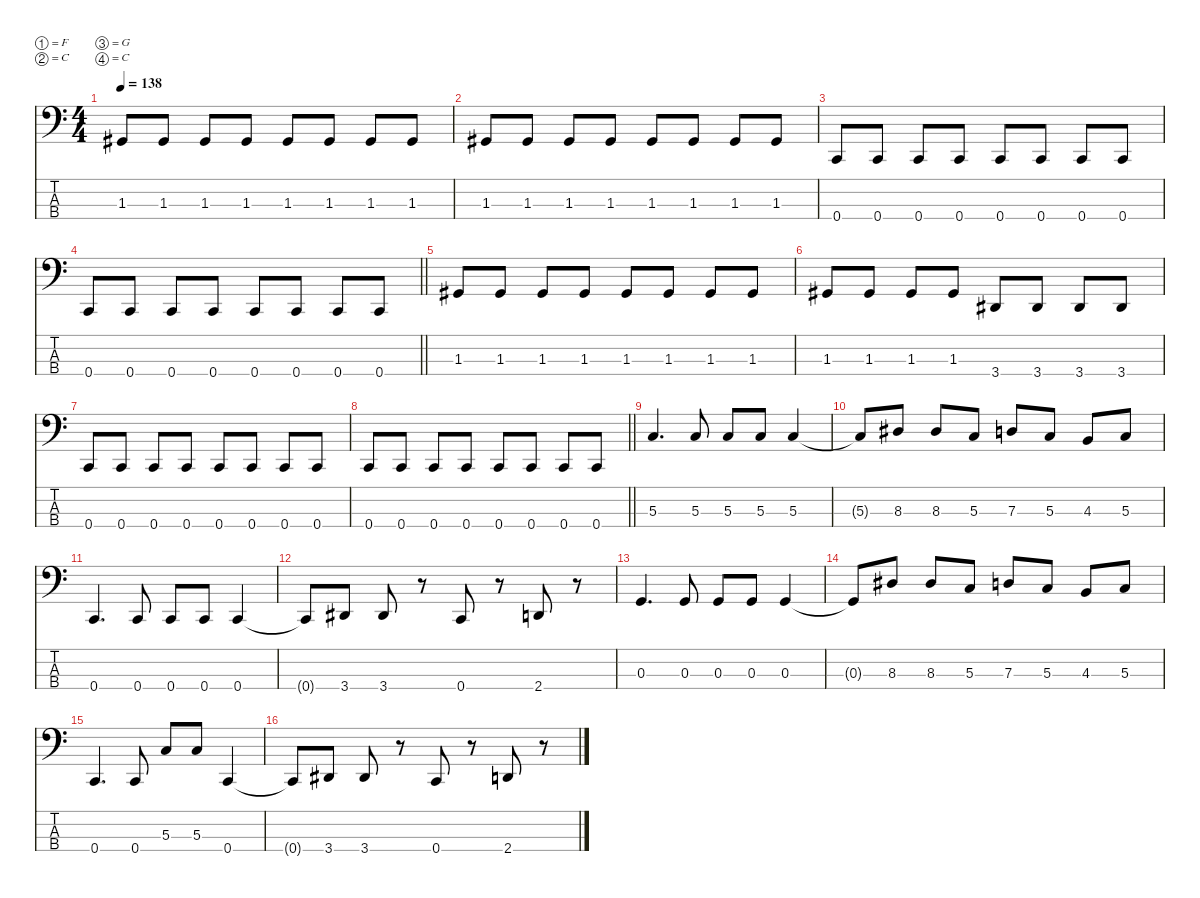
\defaultSystemsLayout 4
\hideDynamics
\bracketExtendMode nobrackets
\singleTrackTrackNamePolicy hidden
\multiTrackTrackNamePolicy hidden
\otherSystemsTrackNameOrientation horizontal
\track ("Bass" "el.bs.") {instrument electricbassfinger}
\staff {score tabs}
\tuning (F2 C2 G1 C1)
\ts (4 4)
\tempo 138
\clef f4
\ks c
1.3{acc #}.8{dy fff beam Up} 1.3{acc #}.8{beam Up} 1.3{acc #}.8{beam Up} 1.3{acc #}.8{beam Up} 1.3{acc #}.8{beam Up} 1.3{acc #}.8{beam Up} 1.3{acc #}.8{beam Up} 1.3{acc #}.8{beam Up} |
1.3{acc #}.8{beam Up} 1.3{acc #}.8{beam Up} 1.3{acc #}.8{beam Up} 1.3{acc #}.8{beam Up} 1.3{acc #}.8{beam Up} 1.3{acc #}.8{beam Up} 1.3{acc #}.8{beam Up} 1.3{acc #}.8{beam Up} |
0.4.8{beam Up} 0.4.8{beam Up} 0.4.8{beam Up} 0.4.8{beam Up} 0.4.8{beam Up} 0.4.8{beam Up} 0.4.8{beam Up} 0.4.8{beam Up} |
\barLineRight lightlight
0.4.8{beam Up} 0.4.8{beam Up} 0.4.8{beam Up} 0.4.8{beam Up} 0.4.8{beam Up} 0.4.8{beam Up} 0.4.8{beam Up} 0.4.8{beam Up} |
1.3{acc #}.8{beam Up} 1.3{acc #}.8{beam Up} 1.3{acc #}.8{beam Up} 1.3{acc #}.8{beam Up} 1.3{acc #}.8{beam Up} 1.3{acc #}.8{beam Up} 1.3{acc #}.8{beam Up} 1.3{acc #}.8{beam Up} |
1.3{acc #}.8{beam Up} 1.3{acc #}.8{beam Up} 1.3{acc #}.8{beam Up} 1.3{acc #}.8{beam Up} 3.4{acc #}.8{beam Up} 3.4{acc #}.8{beam Up} 3.4{acc #}.8{beam Up} 3.4{acc #}.8{beam Up} |
0.4.8{beam Up} 0.4.8{beam Up} 0.4.8{beam Up} 0.4.8{beam Up} 0.4.8{beam Up} 0.4.8{beam Up} 0.4.8{beam Up} 0.4.8{beam Up} |
\barLineRight lightlight
0.4.8{beam Up} 0.4.8{beam Up} 0.4.8{beam Up} 0.4.8{beam Up} 0.4.8{beam Up} 0.4.8{beam Up} 0.4.8{beam Up} 0.4.8{beam Up} |
5.3.4{d beam Up} 5.3.8{beam Up} 5.3.8{beam Up} 5.3.8{beam Up} 5.3.4{beam Up} |
5.3{t}.8{beam Up} 8.3{acc #}.8{beam Up} 8.3{acc #}.8{beam Up} 5.3.8{beam Up} 7.3.8{beam Up} 5.3.8{beam Up} 4.3.8{beam Up} 5.3.8{beam Up} |
0.4.4{d beam Up} 0.4.8{beam Up} 0.4.8{beam Up} 0.4.8{beam Up} 0.4.4{beam Up} |
0.4{t}.8{beam Up} 3.4{acc #}.8{beam Up} 3.4{acc #}.8{beam Up} r.8{beam Up} 0.4.8{beam Up} r.8{beam Up} 2.4.8{beam Up} r.8{beam Up} |
0.3.4{d beam Up} 0.3.8{beam Up} 0.3.8{beam Up} 0.3.8{beam Up} 0.3.4{beam Up} |
0.3{t}.8{beam Up} 8.3{acc #}.8{beam Up} 8.3{acc #}.8{beam Up} 5.3.8{beam Up} 7.3.8{beam Up} 5.3.8{beam Up} 4.3.8{beam Up} 5.3.8{beam Up} |
0.4.4{d beam Up} 0.4.8{beam Up} 5.3.8{beam Up} 5.3.8{beam Up} 0.4.4{beam Up} |
0.4{t}.8{beam Up} 3.4{acc #}.8{beam Up} 3.4{acc #}.8{beam Up} r.8{beam Up} 0.4.8{beam Up} r.8{beam Up} 2.4.8{beam Up} r.8{beam Up}
